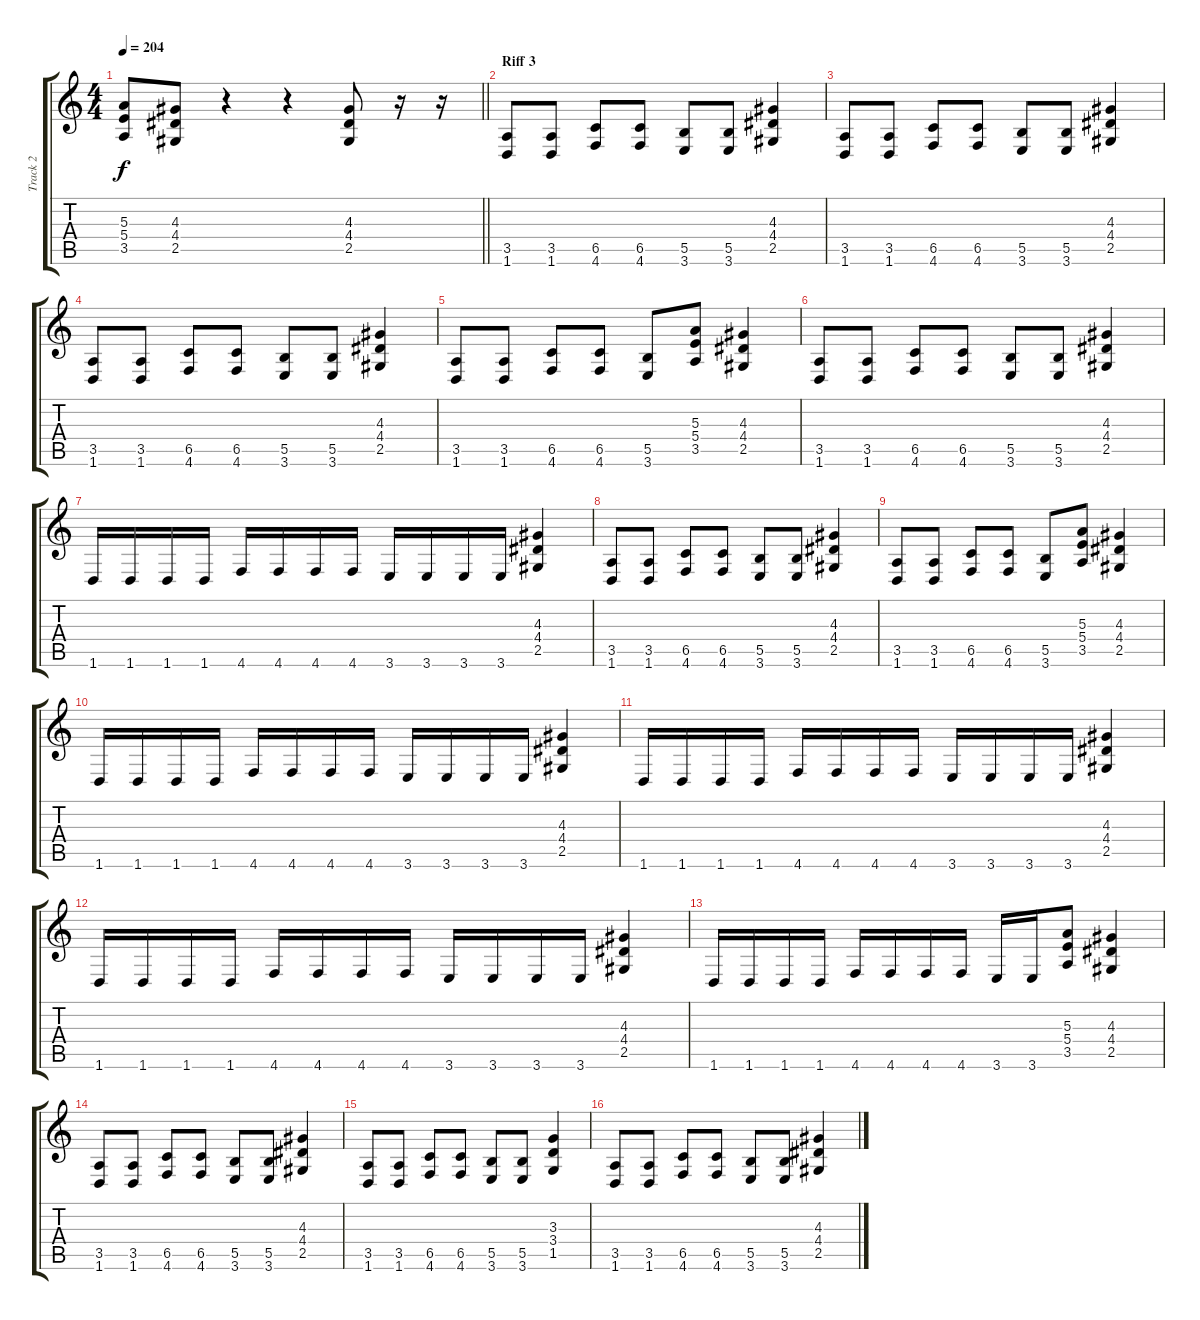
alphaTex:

\track ("Track 2" "Track 2") {instrument distortionguitar}
\staff {score tabs}
\tuning (Db4 Ab3 E3 B2 Gb2 Db2) {hide}
\ts (4 4)
\tempo 204
\clef g2
\barLineRight lightlight
\ks c
(5.3 5.4 3.5).8{dy f} (4.3 4.4 2.5).8 r.4 r.4 (4.3 4.4 2.5).8 r.16 r.16 |
\section ("" "Riff 3")
(3.5 1.6).8 (3.5 1.6).8 (6.5 4.6).8 (6.5 4.6).8 (5.5 3.6).8 (5.5 3.6).8 (4.3 4.4 2.5).4 |
(3.5 1.6).8 (3.5 1.6).8 (6.5 4.6).8 (6.5 4.6).8 (5.5 3.6).8 (5.5 3.6).8 (4.3 4.4 2.5).4 |
(3.5 1.6).8 (3.5 1.6).8 (6.5 4.6).8 (6.5 4.6).8 (5.5 3.6).8 (5.5 3.6).8 (4.3 4.4 2.5).4 |
(3.5 1.6).8 (3.5 1.6).8 (6.5 4.6).8 (6.5 4.6).8 (5.5 3.6).8 (5.3 5.4 3.5).8 (4.3 4.4 2.5).4 |
(3.5 1.6).8 (3.5 1.6).8 (6.5 4.6).8 (6.5 4.6).8 (5.5 3.6).8 (5.5 3.6).8 (4.3 4.4 2.5).4 |
1.6.16 1.6.16 1.6.16 1.6.16 4.6.16 4.6.16 4.6.16 4.6.16 3.6.16 3.6.16 3.6.16 3.6.16 (4.3 4.4 2.5).4 |
(3.5 1.6).8 (3.5 1.6).8 (6.5 4.6).8 (6.5 4.6).8 (5.5 3.6).8 (5.5 3.6).8 (4.3 4.4 2.5).4 |
(3.5 1.6).8 (3.5 1.6).8 (6.5 4.6).8 (6.5 4.6).8 (5.5 3.6).8 (5.3 5.4 3.5).8 (4.3 4.4 2.5).4 |
1.6.16 1.6.16 1.6.16 1.6.16 4.6.16 4.6.16 4.6.16 4.6.16 3.6.16 3.6.16 3.6.16 3.6.16 (4.3 4.4 2.5).4 |
1.6.16 1.6.16 1.6.16 1.6.16 4.6.16 4.6.16 4.6.16 4.6.16 3.6.16 3.6.16 3.6.16 3.6.16 (4.3 4.4 2.5).4 |
1.6.16 1.6.16 1.6.16 1.6.16 4.6.16 4.6.16 4.6.16 4.6.16 3.6.16 3.6.16 3.6.16 3.6.16 (4.3 4.4 2.5).4 |
1.6.16 1.6.16 1.6.16 1.6.16 4.6.16 4.6.16 4.6.16 4.6.16 3.6.16 3.6.16 (5.3 5.4 3.5).8 (4.3 4.4 2.5).4 |
(3.5 1.6).8 (3.5 1.6).8 (6.5 4.6).8 (6.5 4.6).8 (5.5 3.6).8 (5.5 3.6).8 (4.3 4.4 2.5).4 |
(3.5 1.6).8 (3.5 1.6).8 (6.5 4.6).8 (6.5 4.6).8 (5.5 3.6).8 (5.5 3.6).8 (3.3 3.4 1.5).4 |
(3.5 1.6).8 (3.5 1.6).8 (6.5 4.6).8 (6.5 4.6).8 (5.5 3.6).8 (5.5 3.6).8 (4.3 4.4 2.5).4
